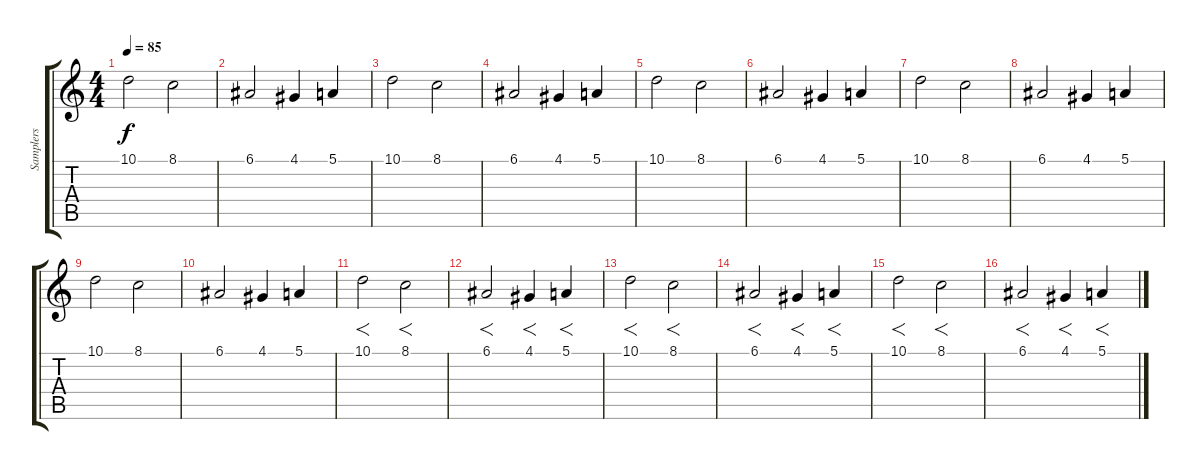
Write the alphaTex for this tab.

\track ("Samplers" "Samplers") {instrument stringensemble1}
\staff {score tabs}
\tuning (E4 B3 G3 D3 A2 E2) {hide}
\ts (4 4)
\tempo 85
\clef g2
\ks c
10.1.2{dy f instrument stringensemble1} 8.1.2 |
6.1.2 4.1.4 5.1.4 |
10.1.2 8.1.2 |
6.1.2 4.1.4 5.1.4 |
10.1.2 8.1.2 |
6.1.2 4.1.4 5.1.4 |
10.1.2 8.1.2 |
6.1.2 4.1.4 5.1.4 |
10.1.2 8.1.2 |
6.1.2 4.1.4 5.1.4 |
10.1.2{f} 8.1.2{f} |
6.1.2{f} 4.1.4{f} 5.1.4{f} |
10.1.2{f} 8.1.2{f} |
6.1.2{f} 4.1.4{f} 5.1.4{f} |
10.1.2{f} 8.1.2{f} |
6.1.2{f} 4.1.4{f} 5.1.4{f}
